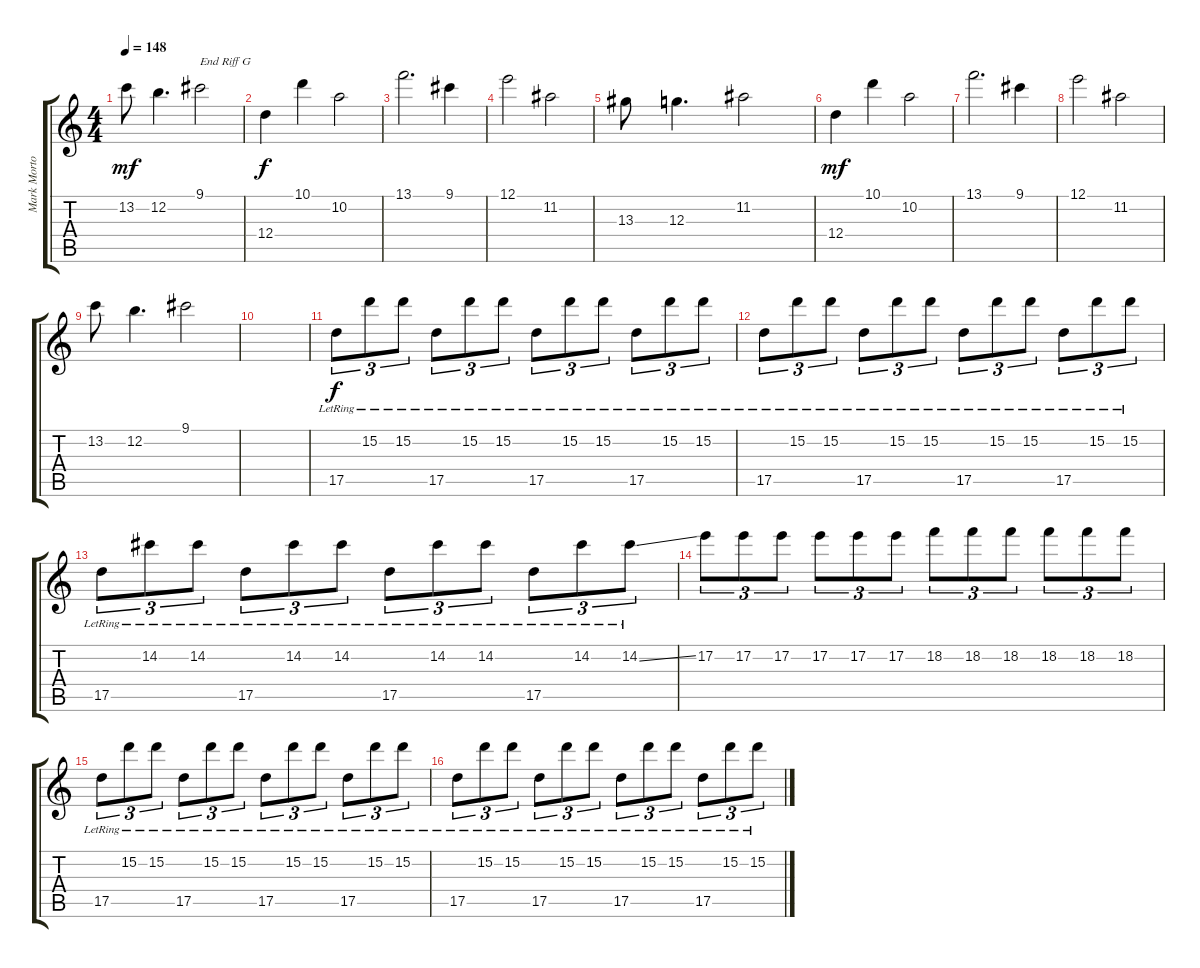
\track ("Mark Morton" "Mark Morto") {instrument distortionguitar}
\staff {score tabs}
\tuning (E4 B3 G3 D3 A2 D2) {hide}
\ts (4 4)
\tempo 148
\clef g2
\ks c
13.2.8{dy mf} 12.2.4{d} 9.1.2{txt "End Riff G"} |
12.4.4{dy f} 10.1.4 10.2.2 |
13.1.2{d} 9.1.4 |
12.1.2 11.2.2 |
13.3.8 12.3.4{d} 11.2.2 |
12.4.4{dy mf} 10.1.4 10.2.2 |
13.1.2{d} 9.1.4 |
12.1.2 11.2.2 |
13.2.8 12.2.4{d} 9.1.2 |
|
17.5{lr}.8{tu (3 2) dy f} 15.2{lr}.8{tu (3 2)} 15.2{lr}.8{tu (3 2)} 17.5{lr}.8{tu (3 2)} 15.2{lr}.8{tu (3 2)} 15.2{lr}.8{tu (3 2)} 17.5{lr}.8{tu (3 2)} 15.2{lr}.8{tu (3 2)} 15.2{lr}.8{tu (3 2)} 17.5{lr}.8{tu (3 2)} 15.2{lr}.8{tu (3 2)} 15.2{lr}.8{tu (3 2)} |
17.5{lr}.8{tu (3 2)} 15.2{lr}.8{tu (3 2)} 15.2{lr}.8{tu (3 2)} 17.5{lr}.8{tu (3 2)} 15.2{lr}.8{tu (3 2)} 15.2{lr}.8{tu (3 2)} 17.5{lr}.8{tu (3 2)} 15.2{lr}.8{tu (3 2)} 15.2{lr}.8{tu (3 2)} 17.5{lr}.8{tu (3 2)} 15.2{lr}.8{tu (3 2)} 15.2{lr}.8{tu (3 2)} |
17.5{lr}.8{tu (3 2)} 14.2{lr}.8{tu (3 2)} 14.2{lr}.8{tu (3 2)} 17.5{lr}.8{tu (3 2)} 14.2{lr}.8{tu (3 2)} 14.2{lr}.8{tu (3 2)} 17.5{lr}.8{tu (3 2)} 14.2{lr}.8{tu (3 2)} 14.2{lr}.8{tu (3 2)} 17.5{lr}.8{tu (3 2)} 14.2{lr}.8{tu (3 2)} 14.2{ss lr}.8{tu (3 2)} |
17.2.8{tu (3 2)} 17.2.8{tu (3 2)} 17.2.8{tu (3 2)} 17.2.8{tu (3 2)} 17.2.8{tu (3 2)} 17.2.8{tu (3 2)} 18.2.8{tu (3 2)} 18.2.8{tu (3 2)} 18.2.8{tu (3 2)} 18.2.8{tu (3 2)} 18.2.8{tu (3 2)} 18.2.8{tu (3 2)} |
17.5{lr}.8{tu (3 2)} 15.2{lr}.8{tu (3 2)} 15.2{lr}.8{tu (3 2)} 17.5{lr}.8{tu (3 2)} 15.2{lr}.8{tu (3 2)} 15.2{lr}.8{tu (3 2)} 17.5{lr}.8{tu (3 2)} 15.2{lr}.8{tu (3 2)} 15.2{lr}.8{tu (3 2)} 17.5{lr}.8{tu (3 2)} 15.2{lr}.8{tu (3 2)} 15.2{lr}.8{tu (3 2)} |
17.5{lr}.8{tu (3 2)} 15.2{lr}.8{tu (3 2)} 15.2{lr}.8{tu (3 2)} 17.5{lr}.8{tu (3 2)} 15.2{lr}.8{tu (3 2)} 15.2{lr}.8{tu (3 2)} 17.5{lr}.8{tu (3 2)} 15.2{lr}.8{tu (3 2)} 15.2{lr}.8{tu (3 2)} 17.5{lr}.8{tu (3 2)} 15.2{lr}.8{tu (3 2)} 15.2{lr}.8{tu (3 2)}
